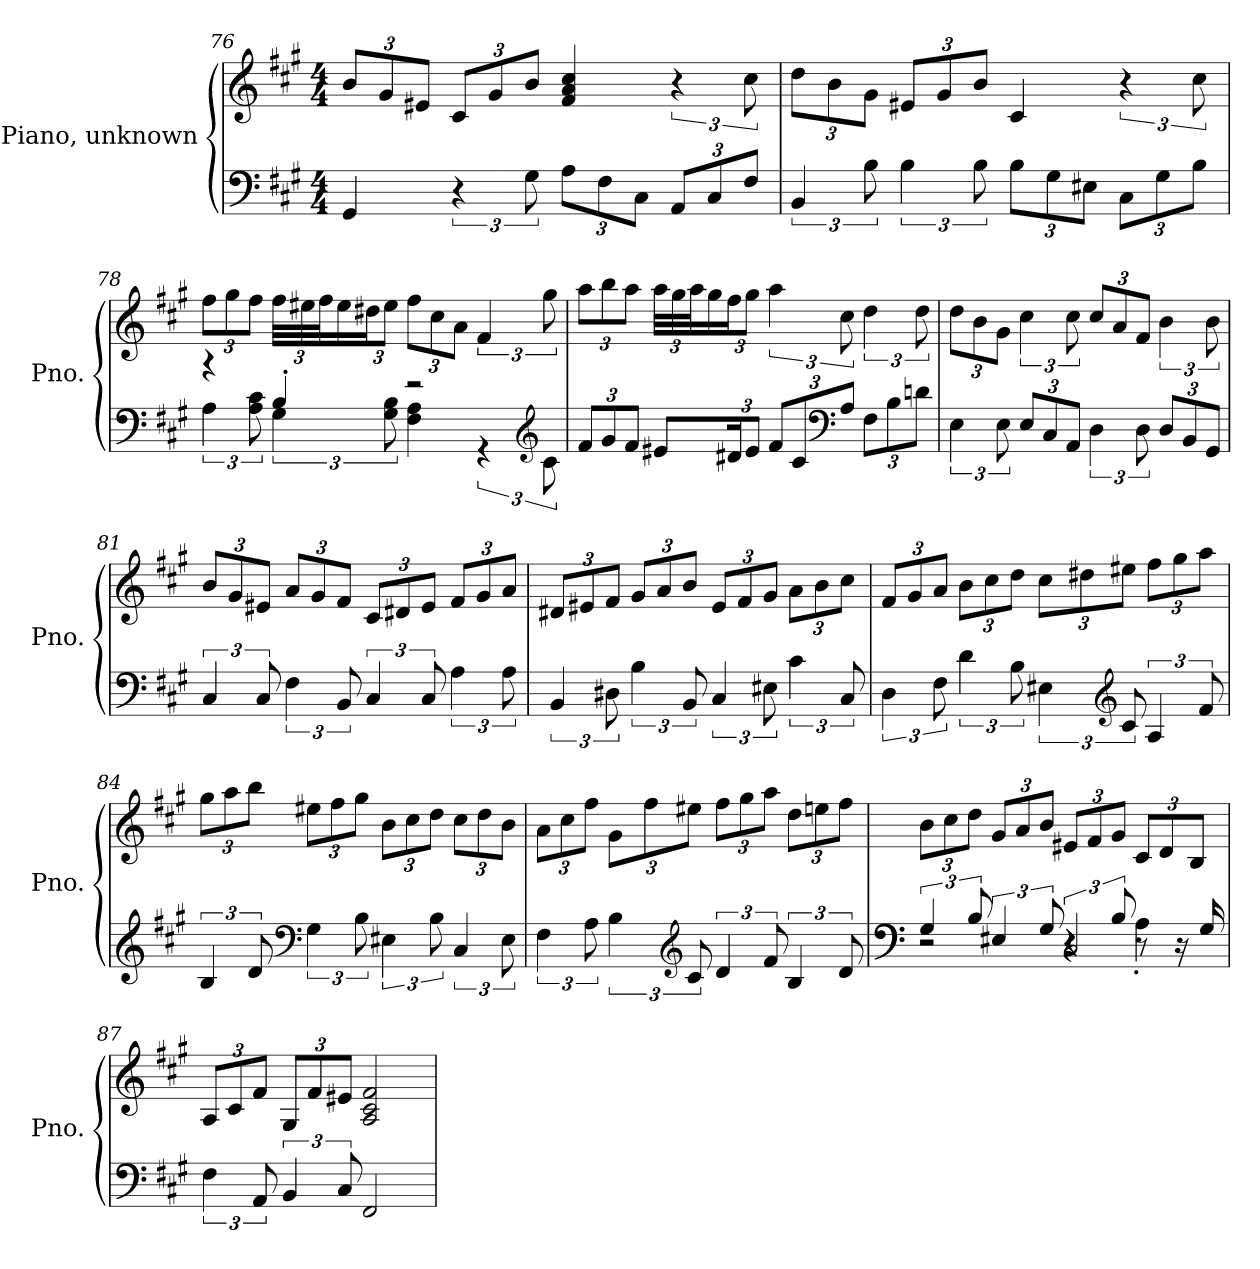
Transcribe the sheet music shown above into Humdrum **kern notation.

**kern	**kern
*part1	*part1
*staff2	*staff1
*I"Piano, unknown	*
*I'Pno.	*
!!LO:LB:g=z
*clefF4	*clefG2
*k[f#c#g#]	*k[f#c#g#]
*M4/4	*M4/4
*	*Xbrackettup
=76	=76
4GG#/	12b/L
.	12g#/
.	12e#X/J
6r	12c#/L
.	12g#/
12G#\	12b/J
*Xbrackettup	*
12A\L	4f#/ 4a/ 4cc#/
12F#\	.
12C#\J	.
*	*brackettup
12AA/L	6r
12C#/	.
12F#/J	12cc#\
=77	=77
*brackettup	*Xbrackettup
6BB/	12dd\L
.	12b\
12B\	12g#\J
6B\	12e#X/L
.	12g#/
12B\	12b/J
*Xbrackettup	*
12B\L	4c#/
12G#\	.
12E#X\J	.
*	*brackettup
12C#\L	6r
12G#\	.
12B\J	12cc#\
=78	=78
*^	*
*	*brackettup	*Xbrackettup
4r	6A\	12ff#\L
.	.	12gg#\
.	12A\ 12c#\	12ff#\J
4B'/	6G#\	48ff#\LLL
.	.	48ee#X\
.	.	48ff#\J
.	.	16ee#\
.	.	24dd#X\J
.	12G#\ 12B\	12ee#\J
2r	4F#\ 4A\	12ff#\L
.	.	12cc#\
.	.	12a\J
*	*	*brackettup
.	6r	6f#/
*clefG2	*	*
.	12c#\	12gg#\
*v	*v	*
!!LO:LB:g=z
=79	=79
*Xbrackettup	*Xbrackettup
12f#/L	12aa\L
12g#/	12bb\
12f#/J	12aa\J
8e#X/L	48aa\LLL
.	48gg#\
.	48aa\J
.	16gg#\
24d#X/K	24ff#\J
12e#/J	12gg#\J
*	*brackettup
12f#/L	6aa\
12c#/	.
*clefF4	*
12A/J	12cc#\
12F#\L	6dd\
12B\	.
12dn\J	12dd\
=80	=80
*brackettup	*Xbrackettup
6E\	12dd\L
.	12b\
12E\	12g#\J
*Xbrackettup	*brackettup
12E/L	6cc#\
12C#/	.
12AA/J	12cc#\
*brackettup	*Xbrackettup
6D\	12cc#/L
.	12a/
12D\	12f#/J
*Xbrackettup	*brackettup
12D/L	6b\
12BB/	.
12GG#/J	12b\
!!LO:LB:g=z
=81	=81
*brackettup	*Xbrackettup
6C#/	12b/L
.	12g#/
12C#/	12e#X/J
6F#\	12a/L
.	12g#/
12BB/	12f#/J
6C#/	12c#/L
.	12d#X/
12C#/	12e#/J
6A\	12f#/L
.	12g#/
12A\	12a/J
=82	=82
6BB/	12d#X/L
.	12e#X/
12D#X\	12f#/J
6B\	12g#/L
.	12a/
12BB/	12b/J
6C#/	12e#/L
.	12f#/
12E#X\	12g#/J
6c#\	12a\L
.	12b\
12C#/	12cc#\J
!!LO:PB:g=z
=83	=83
6D\	12f#/L
.	12g#/
12F#\	12a/J
6d\	12b\L
.	12cc#\
12B\	12dd\J
6E#X\	12cc#\L
.	12dd#X\
*clefG2	*
12c#/	12ee#X\J
6A/	12ff#\L
.	12gg#\
12f#/	12aa\J
=84	=84
6B/	12gg#\L
.	12aa\
12d/	12bb\J
*clefF4	*
6G#\	12ee#X\L
.	12ff#\
12B\	12gg#\J
6E#X\	12b\L
.	12cc#\
12B\	12dd\J
6C#/	12cc#\L
.	12dd\
12E#\	12b\J
!!LO:LB:g=z
=85	=85
6F#\	12a\L
.	12cc#\
12A\	12ff#\J
6B\	12g#\L
.	12ff#\
*clefG2	*
12c#/	12ee#X\J
6d/	12ff#\L
.	12gg#\
12f#/	12aa\J
6B/	12dd\L
.	12een\
12d/	12ff#\J
=86	=86
*clefF4	*
*^	*
*	*^	*
6G#/	2r	2r	12b\L
.	.	.	12cc#\
12B/	.	.	12dd\J
6E#X/	.	.	12g#/L
.	.	.	12a/
12G#/	.	.	12b/J
6r	4r	2C#/	12e#X/L
.	.	.	12f#/
12B/	.	.	12g#/J
8r	4A'\	.	12c#/L
.	.	.	12d/
16r	.	.	.
.	.	.	12B/J
16G#/	.	.	.
*v	*v	*v	*
=87	=87
6F#\	12A/L
.	12c#/
12AA/	12f#/J
6BB/	12G#/L
.	12f#/
12C#/	12e#X/J
2FF#/	2A/ 2c#/ 2f#/
=	=
*-	*-
